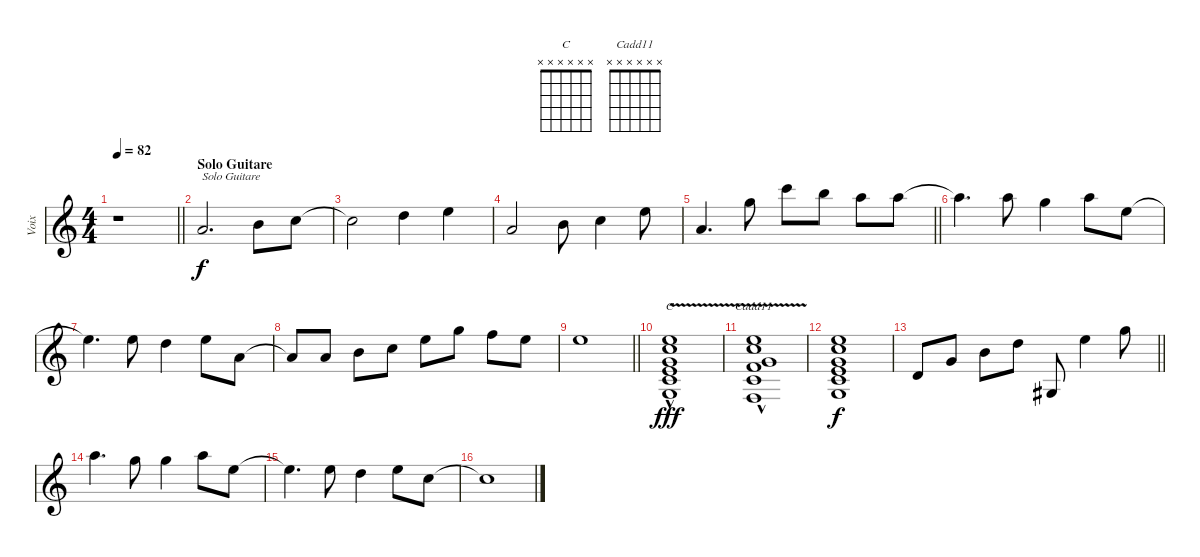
\track ("Voix" "Voix") {instrument acousticguitarnylon}
\staff {score}
\tuning (E4 B3 G3 D3 A2 E2) {hide}
\chord ("C" x x x x x x)
\chord ("Cadd11" x x x x x x)
\ts (4 4)
\tempo 82
\clef g2
\barLineRight lightlight
\ks c
r.1{dy f} |
\section ("" "Solo Guitare")
7.4.2{d txt "Solo Guitare"} 9.4.8 10.4.8 |
10.4{t}.2 7.3.4 9.3.4 |
7.4.2 9.4.8 10.4.4 9.3.8 |
\barLineRight lightlight
7.4.4{d} 8.2.8 8.1.8 7.1.8 10.2.8 10.2.8 |
10.2{t}.4{d} 10.2.8 8.2.4 10.2.8 5.2.8 |
5.2{t}.4{d} 9.3.8 7.3.4 9.3.8 7.4.8 |
7.4{t}.8 7.4.8 0.2.8 5.3.8 0.1.8 8.2.8 6.2.8 5.2.8 |
\barLineRight lightlight
5.2.1 |
(0.1 1.2 0.3 2.4 3.5{v} 3.6{hac}).1{bd 240 ch "C" dy fff} |
(0.1 1.2 0.3 3.4 3.5{v} 1.6{hac}).1{bd 240 ch "Cadd11"} |
(0.1 1.2 0.3 2.4 3.5 3.6).1{bd 240 dy f} |
\barLineRight lightlight
5.5.8 5.4.8 4.3.8 3.2.8 4.6.8 5.2.4 8.2.8 |
5.1.4{d} 3.1.8 3.1.4 5.1.8 5.2.8 |
5.2{t}.4{d} 5.2.8 3.2.4 5.2.8 1.2.8 |
1.2{t}.1
